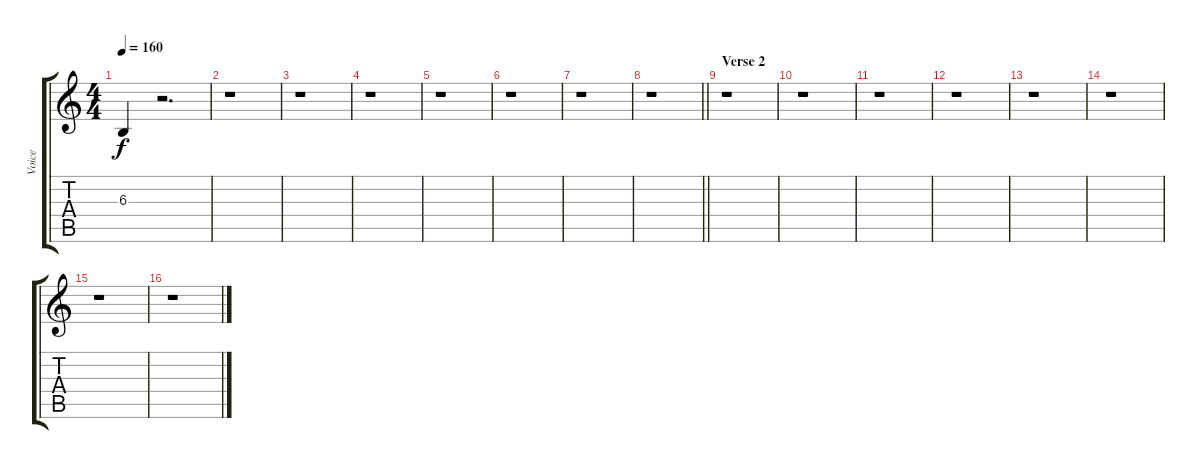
\track ("Voice" "Voice") {instrument violin}
\staff {score tabs}
\tuning (D4 A3 F3 C3 G2 C2) {hide}
\ts (4 4)
\tempo 160
\clef g2
\ks c
6.3.4{dy f} r.2{d} |
r.1 |
r.1 |
r.1 |
r.1 |
r.1 |
r.1 |
\barLineRight lightlight
r.1 |
\section ("" "Verse 2")
r.1 |
r.1 |
r.1 |
r.1 |
r.1 |
r.1 |
r.1 |
r.1
